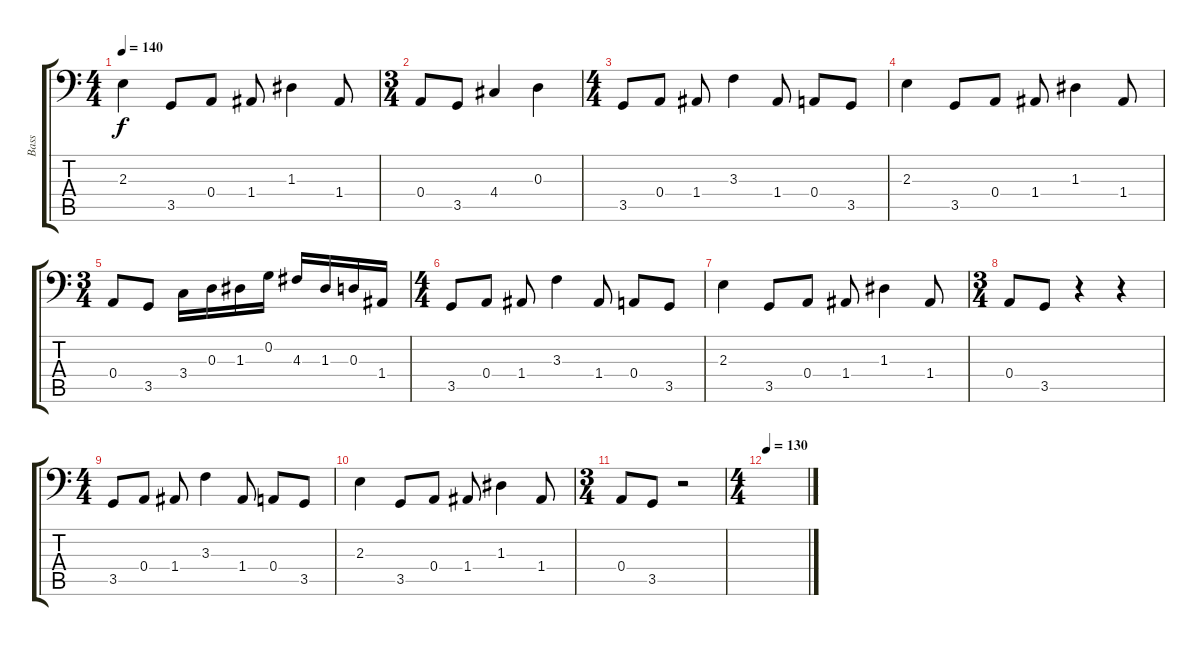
\track ("Bass" "Bass") {instrument electricbassfinger}
\staff {score tabs}
\tuning (C3 G2 D2 A1 E1 B0) {hide}
\ts (4 4)
\tempo 140
\clef f4
\ks c
2.3.4{dy f} 3.5.8 0.4.8 1.4.8 1.3.4 1.4.8 |
\ts (3 4)
0.4.8 3.5.8 4.4.4 0.3.4 |
\ts (4 4)
3.5.8 0.4.8 1.4.8 3.3.4 1.4.8 0.4.8 3.5.8 |
2.3.4 3.5.8 0.4.8 1.4.8 1.3.4 1.4.8 |
\ts (3 4)
0.4.8 3.5.8 3.4.16 0.3.16 1.3.16 0.2.16 4.3.16 1.3.16 0.3.16 1.4.16 |
\ts (4 4)
3.5.8 0.4.8 1.4.8 3.3.4 1.4.8 0.4.8 3.5.8 |
2.3.4 3.5.8 0.4.8 1.4.8 1.3.4 1.4.8 |
\ts (3 4)
0.4.8 3.5.8 r.4 r.4 |
\ts (4 4)
3.5.8 0.4.8 1.4.8 3.3.4 1.4.8 0.4.8 3.5.8 |
2.3.4 3.5.8 0.4.8 1.4.8 1.3.4 1.4.8 |
\ts (3 4)
0.4.8 3.5.8 r.2 |
\ts (4 4)
\tempo 130
